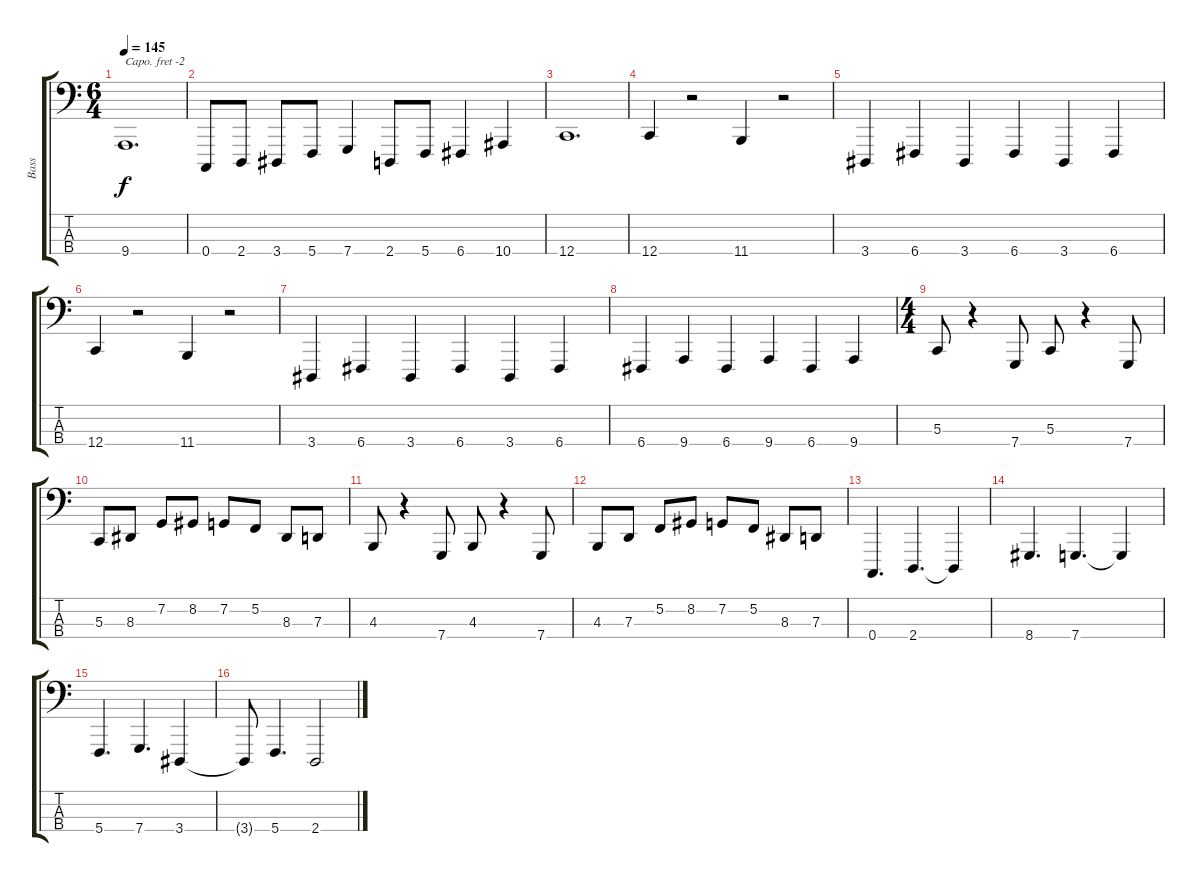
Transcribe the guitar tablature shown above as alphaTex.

\track ("Bass" "Bass") {instrument acousticgrandpiano}
\staff {score tabs}
\capo -2
\tuning (G2 D2 A1 D1) {hide}
\ts (6 4)
\tempo 145
\clef f4
\ks c
9.4.1{d dy f} |
0.4.8 2.4.8 3.4.8 5.4.8 7.4.4 2.4.8 5.4.8 6.4.4 10.4.4 |
12.4.1{d} |
12.4.4 r.2 11.4.4 r.2 |
3.4.4 6.4.4 3.4.4 6.4.4 3.4.4 6.4.4 |
12.4.4 r.2 11.4.4 r.2 |
3.4.4 6.4.4 3.4.4 6.4.4 3.4.4 6.4.4 |
6.4.4 9.4.4 6.4.4 9.4.4 6.4.4 9.4.4 |
\ts (4 4)
5.3.8 r.4 7.4.8 5.3.8 r.4 7.4.8 |
5.3.8 8.3.8 7.2.8 8.2.8 7.2.8 5.2.8 8.3.8 7.3.8 |
4.3.8 r.4 7.4.8 4.3.8 r.4 7.4.8 |
4.3.8 7.3.8 5.2.8 8.2.8 7.2.8 5.2.8 8.3.8 7.3.8 |
0.4.4{d} 2.4.4{d} 2.4{t}.4 |
8.4.4{d} 7.4.4{d} 7.4{t}.4 |
5.4.4{d} 7.4.4{d} 3.4.4 |
3.4{t}.8 5.4.4{d} 2.4.2
